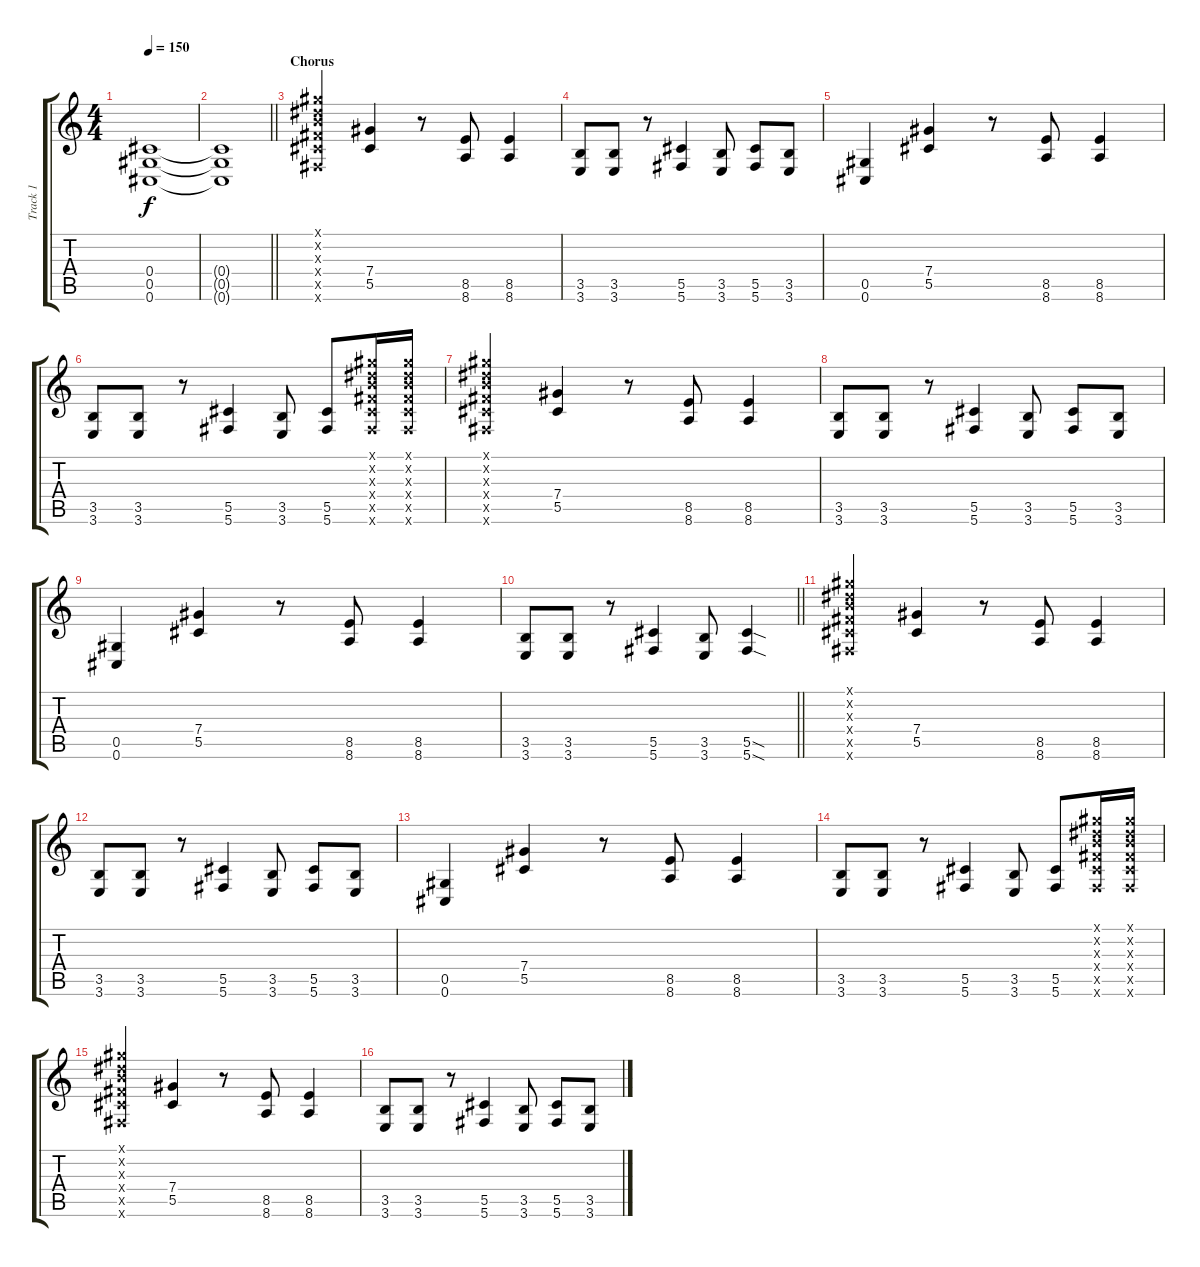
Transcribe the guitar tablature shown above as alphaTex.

\track ("Track 1" "Track 1") {instrument distortionguitar}
\staff {score tabs}
\tuning (Eb4 Bb3 Gb3 Db3 Ab2 Db2) {hide}
\ts (4 4)
\tempo 150
\clef g2
\ks c
(0.4{t} 0.5{t} 0.6{t}).1{dy f} |
\barLineRight lightlight
(0.4{t} 0.5{t} 0.6{t}).1 |
\section ("" "Chorus")
(5.1{x} 5.2{x} 5.3{x} 5.4{x} 5.5{x} 5.6{x}).4 (7.4 5.5).4 r.8 (8.5 8.6).8 (8.5 8.6).4 |
(3.5 3.6).8 (3.5 3.6).8 r.8 (5.5 5.6).4 (3.5 3.6).8 (5.5 5.6).8 (3.5 3.6).8 |
(0.5 0.6).4 (7.4 5.5).4 r.8 (8.5 8.6).8 (8.5 8.6).4 |
(3.5 3.6).8 (3.5 3.6).8 r.8 (5.5 5.6).4 (3.5 3.6).8 (5.5 5.6).8 (5.1{x} 5.2{x} 5.3{x} 5.4{x} 5.5{x} 5.6{x}).16 (5.1{x} 5.2{x} 5.3{x} 5.4{x} 5.5{x} 5.6{x}).16 |
(5.1{x} 5.2{x} 5.3{x} 5.4{x} 5.5{x} 5.6{x}).4 (7.4 5.5).4 r.8 (8.5 8.6).8 (8.5 8.6).4 |
(3.5 3.6).8 (3.5 3.6).8 r.8 (5.5 5.6).4 (3.5 3.6).8 (5.5 5.6).8 (3.5 3.6).8 |
(0.5 0.6).4 (7.4 5.5).4 r.8 (8.5 8.6).8 (8.5 8.6).4 |
\barLineRight lightlight
(3.5 3.6).8 (3.5 3.6).8 r.8 (5.5 5.6).4 (3.5 3.6).8 (5.5{sod} 5.6{sod}).4 |
(5.1{x} 5.2{x} 5.3{x} 5.4{x} 5.5{x} 5.6{x}).4 (7.4 5.5).4 r.8 (8.5 8.6).8 (8.5 8.6).4 |
(3.5 3.6).8 (3.5 3.6).8 r.8 (5.5 5.6).4 (3.5 3.6).8 (5.5 5.6).8 (3.5 3.6).8 |
(0.5 0.6).4 (7.4 5.5).4 r.8 (8.5 8.6).8 (8.5 8.6).4 |
(3.5 3.6).8 (3.5 3.6).8 r.8 (5.5 5.6).4 (3.5 3.6).8 (5.5 5.6).8 (5.1{x} 5.2{x} 5.3{x} 5.4{x} 5.5{x} 5.6{x}).16 (5.1{x} 5.2{x} 5.3{x} 5.4{x} 5.5{x} 5.6{x}).16 |
(5.1{x} 5.2{x} 5.3{x} 5.4{x} 5.5{x} 5.6{x}).4 (7.4 5.5).4 r.8 (8.5 8.6).8 (8.5 8.6).4 |
(3.5 3.6).8 (3.5 3.6).8 r.8 (5.5 5.6).4 (3.5 3.6).8 (5.5 5.6).8 (3.5 3.6).8
